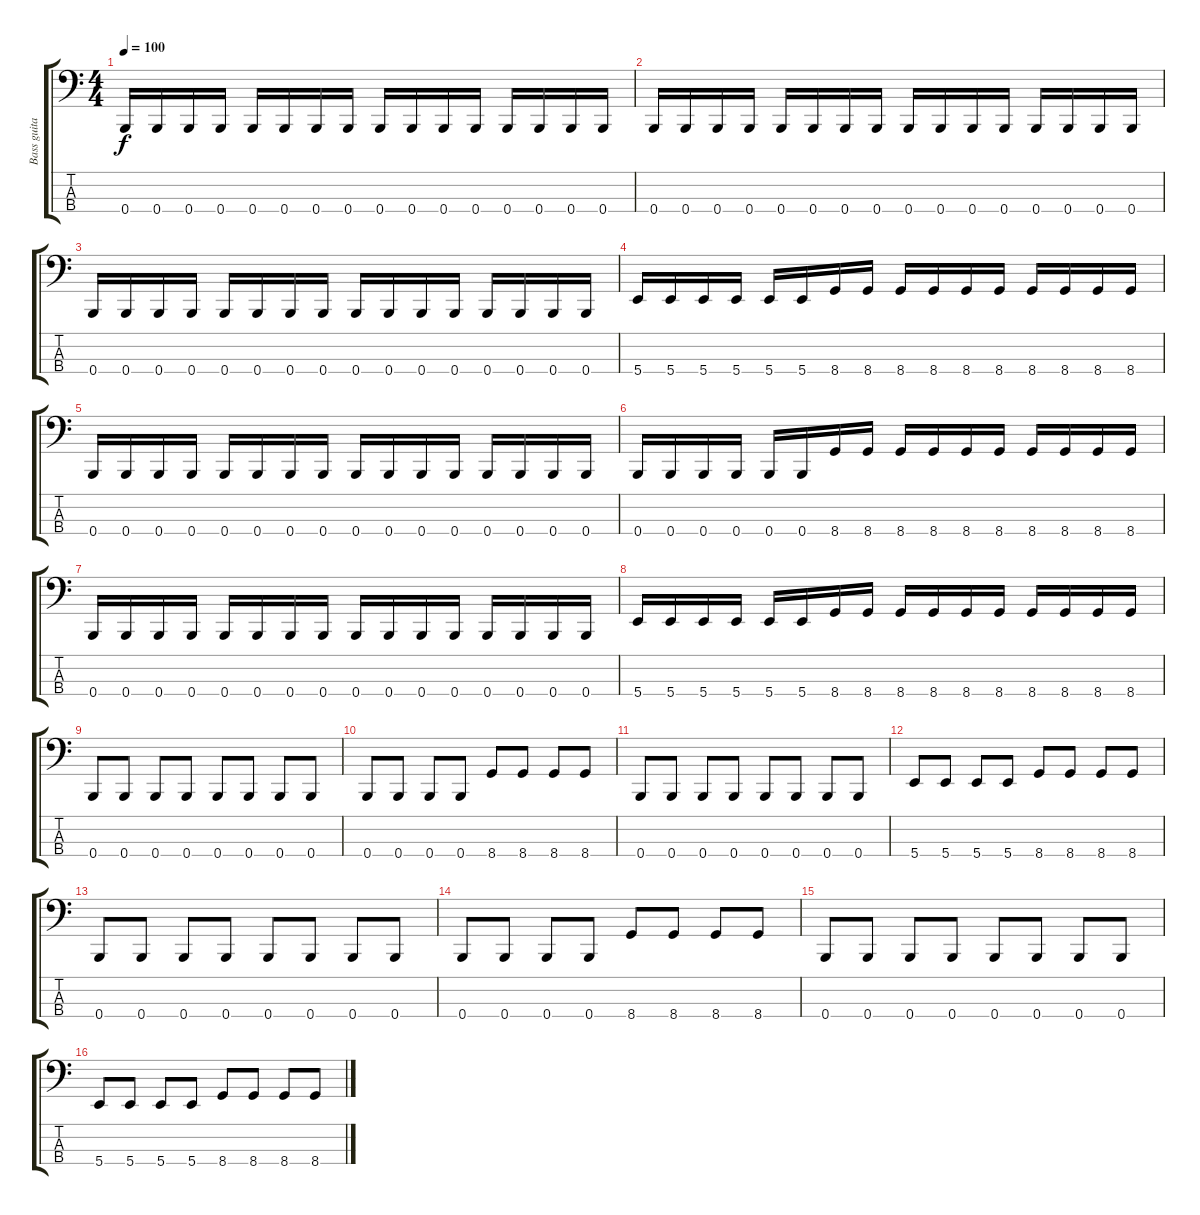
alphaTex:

\track ("Bass guitar" "Bass guita") {instrument electricbassfinger}
\staff {score tabs}
\tuning (E2 B1 Gb1 B0) {hide}
\ts (4 4)
\tempo 100
\clef f4
\ks c
0.4.16{dy f} 0.4.16 0.4.16 0.4.16 0.4.16 0.4.16 0.4.16 0.4.16 0.4.16 0.4.16 0.4.16 0.4.16 0.4.16 0.4.16 0.4.16 0.4.16 |
0.4.16 0.4.16 0.4.16 0.4.16 0.4.16 0.4.16 0.4.16 0.4.16 0.4.16 0.4.16 0.4.16 0.4.16 0.4.16 0.4.16 0.4.16 0.4.16 |
0.4.16 0.4.16 0.4.16 0.4.16 0.4.16 0.4.16 0.4.16 0.4.16 0.4.16 0.4.16 0.4.16 0.4.16 0.4.16 0.4.16 0.4.16 0.4.16 |
5.4.16 5.4.16 5.4.16 5.4.16 5.4.16 5.4.16 8.4.16 8.4.16 8.4.16 8.4.16 8.4.16 8.4.16 8.4.16 8.4.16 8.4.16 8.4.16 |
0.4.16 0.4.16 0.4.16 0.4.16 0.4.16 0.4.16 0.4.16 0.4.16 0.4.16 0.4.16 0.4.16 0.4.16 0.4.16 0.4.16 0.4.16 0.4.16 |
0.4.16 0.4.16 0.4.16 0.4.16 0.4.16 0.4.16 8.4.16 8.4.16 8.4.16 8.4.16 8.4.16 8.4.16 8.4.16 8.4.16 8.4.16 8.4.16 |
0.4.16 0.4.16 0.4.16 0.4.16 0.4.16 0.4.16 0.4.16 0.4.16 0.4.16 0.4.16 0.4.16 0.4.16 0.4.16 0.4.16 0.4.16 0.4.16 |
5.4.16 5.4.16 5.4.16 5.4.16 5.4.16 5.4.16 8.4.16 8.4.16 8.4.16 8.4.16 8.4.16 8.4.16 8.4.16 8.4.16 8.4.16 8.4.16 |
0.4.8 0.4.8 0.4.8 0.4.8 0.4.8 0.4.8 0.4.8 0.4.8 |
0.4.8 0.4.8 0.4.8 0.4.8 8.4.8 8.4.8 8.4.8 8.4.8 |
0.4.8 0.4.8 0.4.8 0.4.8 0.4.8 0.4.8 0.4.8 0.4.8 |
5.4.8 5.4.8 5.4.8 5.4.8 8.4.8 8.4.8 8.4.8 8.4.8 |
0.4.8 0.4.8 0.4.8 0.4.8 0.4.8 0.4.8 0.4.8 0.4.8 |
0.4.8 0.4.8 0.4.8 0.4.8 8.4.8 8.4.8 8.4.8 8.4.8 |
0.4.8 0.4.8 0.4.8 0.4.8 0.4.8 0.4.8 0.4.8 0.4.8 |
5.4.8 5.4.8 5.4.8 5.4.8 8.4.8 8.4.8 8.4.8 8.4.8
